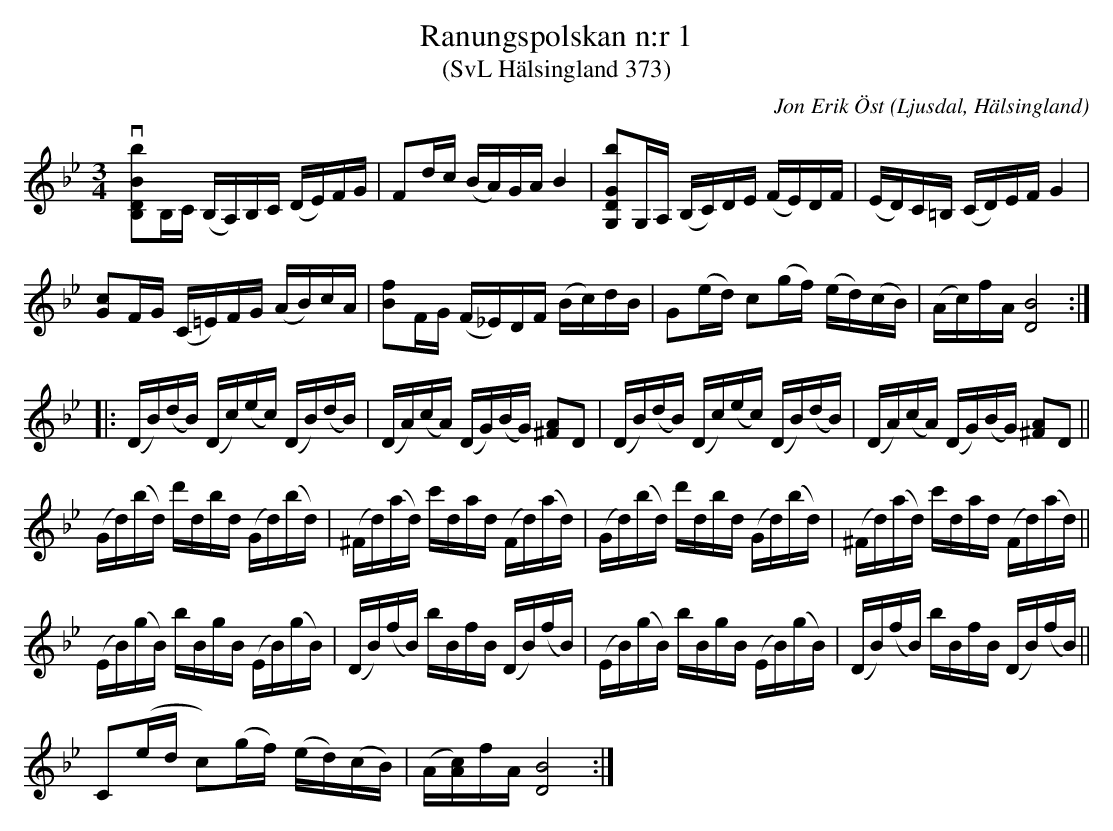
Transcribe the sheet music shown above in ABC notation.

X:1
T:Ranungspolskan n:r 1
T:(SvL Hälsingland 373)
O:Ljusdal, Hälsingland
C:Jon Erik Öst
M:3/4
L:1/16
K:Bb
!invisible!|: v[bBDB,]2B,C (B,A,)B,C (DE)FG | F2dc (BA)GA B4 | [GbDG,]2G,A, (B,C)DE (FE)DF | (ED)C=B, (CD)EF G4 |
[Gc]2FG (C=E)FG (AB)cA | [fB]2FG (F_E)DF (Bc)dB | G2(ed) c2(gf) (ed)(cB) | (Ac)fA [BD]8 ::
(DB)(dB) (Dc)(ec) (DB)(dB) | (DA)(cA) (DG)(BG) [^FA]2D2 | (DB)(dB) (Dc)(ec) (DB)(dB) | (DA)(cA) (DG)(BG) [^FA]2D2 ||
(Gd)(bd) d'dbd (Gd)(bd) | (^Fd)(ad) c'dad (Fd)(ad) |(Gd)(bd) d'dbd (Gd)(bd) | (^Fd)(ad) c'dad (Fd)(ad) ||
(EB)(gB) bBgB (EB)(gB) | (DB)(fB) bBfB (DB)(fB) | (EB)(gB) bBgB (EB)(gB) | (DB)(fB) bBfB (DB)(fB) ||
C2(ed c2)(gf) (ed)(cB) | (A[cA])fA [BD]8 :|
